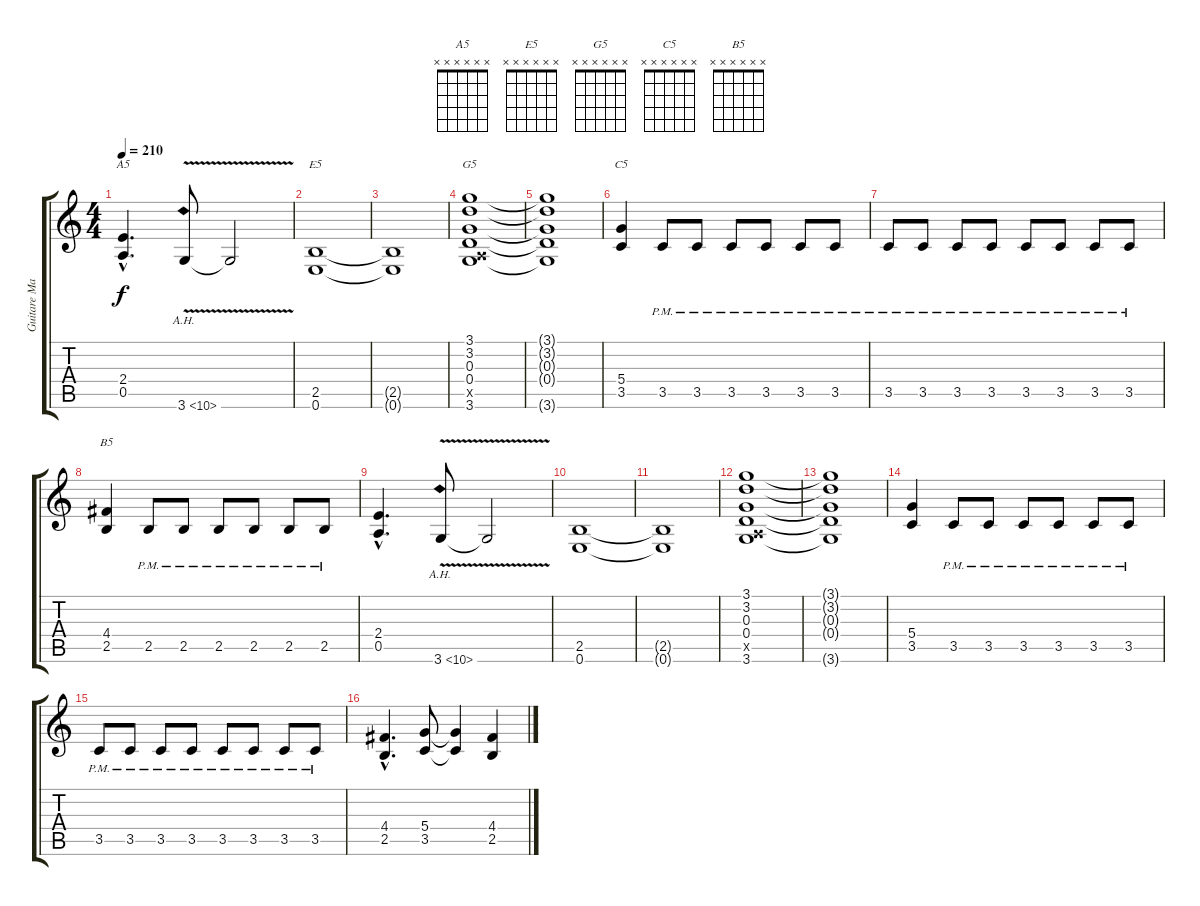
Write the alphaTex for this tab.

\track ("Guitare Mathieu" "Guitare Ma") {instrument overdrivenguitar}
\staff {score tabs}
\tuning (E4 B3 G3 D3 A2 E2) {hide}
\chord ("A5" x x x x x x)
\chord ("E5" x x x x x x)
\chord ("G5" x x x x x x)
\chord ("C5" x x x x x x)
\chord ("B5" x x x x x x)
\ts (4 4)
\tempo 210
\clef g2
\ks c
(2.4{hac} 0.5{hac}).4{d ch "A5" dy f} 3.6{ah 7 v}.8 3.6{t}.2 |
(2.5 0.6).1{ch "E5"} |
(2.5{t} 0.6{t}).1 |
(3.1 3.2 0.3 0.4 0.5{x} 3.6).1{ch "G5"} |
(3.1{t} 3.2{t} 0.3{t} 0.4{t} 3.6{t}).1 |
(5.4 3.5).4{ch "C5"} 3.5{pm}.8 3.5{pm}.8 3.5{pm}.8 3.5{pm}.8 3.5{pm}.8 3.5{pm}.8 |
3.5{pm}.8 3.5{pm}.8 3.5{pm}.8 3.5{pm}.8 3.5{pm}.8 3.5{pm}.8 3.5{pm}.8 3.5{pm}.8 |
(4.4 2.5).4{ch "B5"} 2.5{pm}.8 2.5{pm}.8 2.5{pm}.8 2.5{pm}.8 2.5{pm}.8 2.5{pm}.8 |
(2.4{hac} 0.5{hac}).4{d} 3.6{ah 7 v}.8 3.6{t}.2 |
(2.5 0.6).1 |
(2.5{t} 0.6{t}).1 |
(3.1 3.2 0.3 0.4 0.5{x} 3.6).1 |
(3.1{t} 3.2{t} 0.3{t} 0.4{t} 3.6{t}).1 |
(5.4 3.5).4 3.5{pm}.8 3.5{pm}.8 3.5{pm}.8 3.5{pm}.8 3.5{pm}.8 3.5{pm}.8 |
3.5{pm}.8 3.5{pm}.8 3.5{pm}.8 3.5{pm}.8 3.5{pm}.8 3.5{pm}.8 3.5{pm}.8 3.5{pm}.8 |
(4.4{hac} 2.5{hac}).4{d} (5.4 3.5).8 (5.4{t} 3.5{t}).4 (4.4 2.5).4
